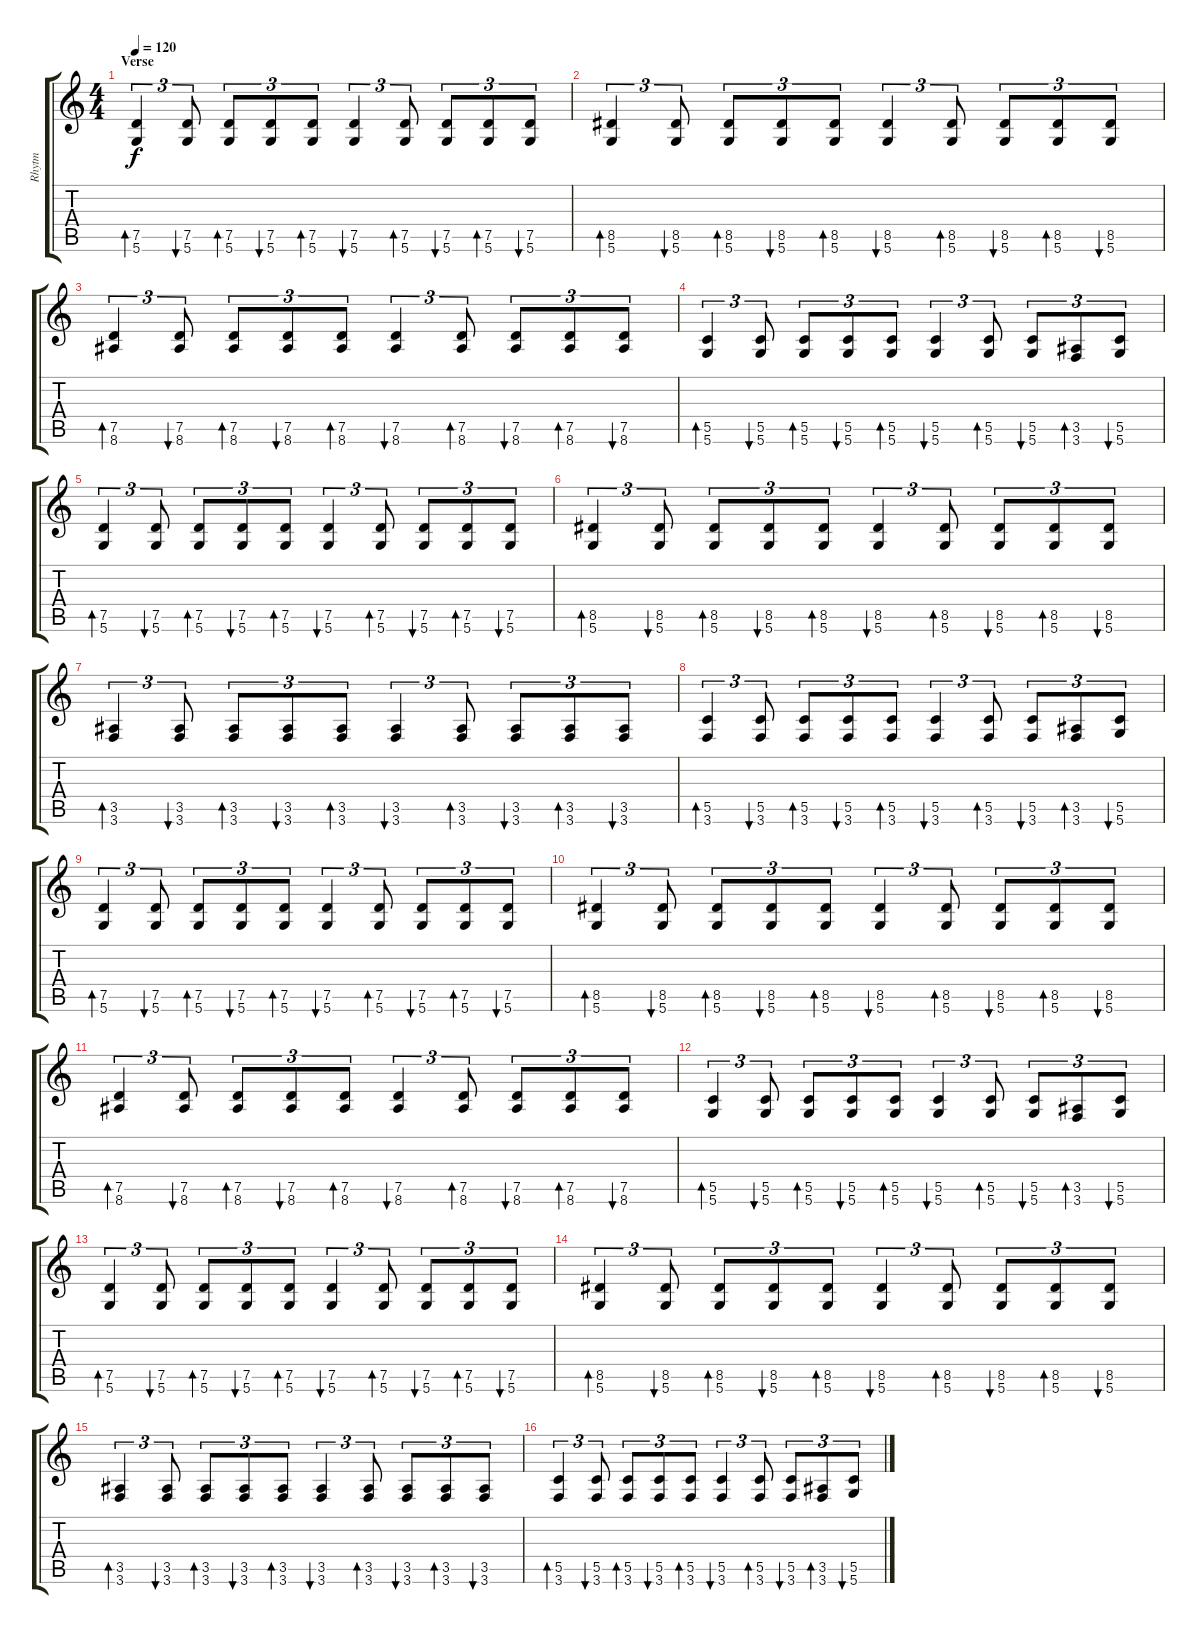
\track ("Rhytm" "Rhytm") {instrument acousticguitarsteel}
\staff {score tabs}
\tuning (D4 A3 F3 C3 G2 D2) {hide}
\ts (4 4)
\section ("" "Verse")
\tempo 120
\clef g2
\ks c
(7.5 5.6).4{tu (3 2) bd 60 dy f} (7.5 5.6).8{tu (3 2) bu 60} (7.5 5.6).8{tu (3 2) bd 60} (7.5 5.6).8{tu (3 2) bu 60} (7.5 5.6).8{tu (3 2) bd 60} (7.5 5.6).4{tu (3 2) bu 60} (7.5 5.6).8{tu (3 2) bd 60} (7.5 5.6).8{tu (3 2) bu 60} (7.5 5.6).8{tu (3 2) bd 60} (7.5 5.6).8{tu (3 2) bu 60} |
(8.5 5.6).4{tu (3 2) bd 60} (8.5 5.6).8{tu (3 2) bu 60} (8.5 5.6).8{tu (3 2) bd 60} (8.5 5.6).8{tu (3 2) bu 60} (8.5 5.6).8{tu (3 2) bd 60} (8.5 5.6).4{tu (3 2) bu 60} (8.5 5.6).8{tu (3 2) bd 60} (8.5 5.6).8{tu (3 2) bu 60} (8.5 5.6).8{tu (3 2) bd 60} (8.5 5.6).8{tu (3 2) bu 60} |
(7.5 8.6).4{tu (3 2) bd 60} (7.5 8.6).8{tu (3 2) bu 60} (7.5 8.6).8{tu (3 2) bd 60} (7.5 8.6).8{tu (3 2) bu 60} (7.5 8.6).8{tu (3 2) bd 60} (7.5 8.6).4{tu (3 2) bu 60} (7.5 8.6).8{tu (3 2) bd 60} (7.5 8.6).8{tu (3 2) bu 60} (7.5 8.6).8{tu (3 2) bd 60} (7.5 8.6).8{tu (3 2) bu 60} |
(5.5 5.6).4{tu (3 2) bd 60} (5.5 5.6).8{tu (3 2) bu 60} (5.5 5.6).8{tu (3 2) bd 60} (5.5 5.6).8{tu (3 2) bu 60} (5.5 5.6).8{tu (3 2) bd 60} (5.5 5.6).4{tu (3 2) bu 60} (5.5 5.6).8{tu (3 2) bd 60} (5.5 5.6).8{tu (3 2) bu 60} (3.5 3.6).8{tu (3 2) bd 60} (5.5 5.6).8{tu (3 2) bu 60} |
(7.5 5.6).4{tu (3 2) bd 60} (7.5 5.6).8{tu (3 2) bu 60} (7.5 5.6).8{tu (3 2) bd 60} (7.5 5.6).8{tu (3 2) bu 60} (7.5 5.6).8{tu (3 2) bd 60} (7.5 5.6).4{tu (3 2) bu 60} (7.5 5.6).8{tu (3 2) bd 60} (7.5 5.6).8{tu (3 2) bu 60} (7.5 5.6).8{tu (3 2) bd 60} (7.5 5.6).8{tu (3 2) bu 60} |
(8.5 5.6).4{tu (3 2) bd 60} (8.5 5.6).8{tu (3 2) bu 60} (8.5 5.6).8{tu (3 2) bd 60} (8.5 5.6).8{tu (3 2) bu 60} (8.5 5.6).8{tu (3 2) bd 60} (8.5 5.6).4{tu (3 2) bu 60} (8.5 5.6).8{tu (3 2) bd 60} (8.5 5.6).8{tu (3 2) bu 60} (8.5 5.6).8{tu (3 2) bd 60} (8.5 5.6).8{tu (3 2) bu 60} |
(3.5 3.6).4{tu (3 2) bd 60} (3.5 3.6).8{tu (3 2) bu 60} (3.5 3.6).8{tu (3 2) bd 60} (3.5 3.6).8{tu (3 2) bu 60} (3.5 3.6).8{tu (3 2) bd 60} (3.5 3.6).4{tu (3 2) bu 60} (3.5 3.6).8{tu (3 2) bd 60} (3.5 3.6).8{tu (3 2) bu 60} (3.5 3.6).8{tu (3 2) bd 60} (3.5 3.6).8{tu (3 2) bu 60} |
(5.5 3.6).4{tu (3 2) bd 60} (5.5 3.6).8{tu (3 2) bu 60} (5.5 3.6).8{tu (3 2) bd 60} (5.5 3.6).8{tu (3 2) bu 60} (5.5 3.6).8{tu (3 2) bd 60} (5.5 3.6).4{tu (3 2) bu 60} (5.5 3.6).8{tu (3 2) bd 60} (5.5 3.6).8{tu (3 2) bu 60} (3.5 3.6).8{tu (3 2) bd 60} (5.5 5.6).8{tu (3 2) bu 60} |
(7.5 5.6).4{tu (3 2) bd 60} (7.5 5.6).8{tu (3 2) bu 60} (7.5 5.6).8{tu (3 2) bd 60} (7.5 5.6).8{tu (3 2) bu 60} (7.5 5.6).8{tu (3 2) bd 60} (7.5 5.6).4{tu (3 2) bu 60} (7.5 5.6).8{tu (3 2) bd 60} (7.5 5.6).8{tu (3 2) bu 60} (7.5 5.6).8{tu (3 2) bd 60} (7.5 5.6).8{tu (3 2) bu 60} |
(8.5 5.6).4{tu (3 2) bd 60} (8.5 5.6).8{tu (3 2) bu 60} (8.5 5.6).8{tu (3 2) bd 60} (8.5 5.6).8{tu (3 2) bu 60} (8.5 5.6).8{tu (3 2) bd 60} (8.5 5.6).4{tu (3 2) bu 60} (8.5 5.6).8{tu (3 2) bd 60} (8.5 5.6).8{tu (3 2) bu 60} (8.5 5.6).8{tu (3 2) bd 60} (8.5 5.6).8{tu (3 2) bu 60} |
(7.5 8.6).4{tu (3 2) bd 60} (7.5 8.6).8{tu (3 2) bu 60} (7.5 8.6).8{tu (3 2) bd 60} (7.5 8.6).8{tu (3 2) bu 60} (7.5 8.6).8{tu (3 2) bd 60} (7.5 8.6).4{tu (3 2) bu 60} (7.5 8.6).8{tu (3 2) bd 60} (7.5 8.6).8{tu (3 2) bu 60} (7.5 8.6).8{tu (3 2) bd 60} (7.5 8.6).8{tu (3 2) bu 60} |
(5.5 5.6).4{tu (3 2) bd 60} (5.5 5.6).8{tu (3 2) bu 60} (5.5 5.6).8{tu (3 2) bd 60} (5.5 5.6).8{tu (3 2) bu 60} (5.5 5.6).8{tu (3 2) bd 60} (5.5 5.6).4{tu (3 2) bu 60} (5.5 5.6).8{tu (3 2) bd 60} (5.5 5.6).8{tu (3 2) bu 60} (3.5 3.6).8{tu (3 2) bd 60} (5.5 5.6).8{tu (3 2) bu 60} |
(7.5 5.6).4{tu (3 2) bd 60} (7.5 5.6).8{tu (3 2) bu 60} (7.5 5.6).8{tu (3 2) bd 60} (7.5 5.6).8{tu (3 2) bu 60} (7.5 5.6).8{tu (3 2) bd 60} (7.5 5.6).4{tu (3 2) bu 60} (7.5 5.6).8{tu (3 2) bd 60} (7.5 5.6).8{tu (3 2) bu 60} (7.5 5.6).8{tu (3 2) bd 60} (7.5 5.6).8{tu (3 2) bu 60} |
(8.5 5.6).4{tu (3 2) bd 60} (8.5 5.6).8{tu (3 2) bu 60} (8.5 5.6).8{tu (3 2) bd 60} (8.5 5.6).8{tu (3 2) bu 60} (8.5 5.6).8{tu (3 2) bd 60} (8.5 5.6).4{tu (3 2) bu 60} (8.5 5.6).8{tu (3 2) bd 60} (8.5 5.6).8{tu (3 2) bu 60} (8.5 5.6).8{tu (3 2) bd 60} (8.5 5.6).8{tu (3 2) bu 60} |
(3.5 3.6).4{tu (3 2) bd 60} (3.5 3.6).8{tu (3 2) bu 60} (3.5 3.6).8{tu (3 2) bd 60} (3.5 3.6).8{tu (3 2) bu 60} (3.5 3.6).8{tu (3 2) bd 60} (3.5 3.6).4{tu (3 2) bu 60} (3.5 3.6).8{tu (3 2) bd 60} (3.5 3.6).8{tu (3 2) bu 60} (3.5 3.6).8{tu (3 2) bd 60} (3.5 3.6).8{tu (3 2) bu 60} |
(5.5 3.6).4{tu (3 2) bd 60} (5.5 3.6).8{tu (3 2) bu 60} (5.5 3.6).8{tu (3 2) bd 60} (5.5 3.6).8{tu (3 2) bu 60} (5.5 3.6).8{tu (3 2) bd 60} (5.5 3.6).4{tu (3 2) bu 60} (5.5 3.6).8{tu (3 2) bd 60} (5.5 3.6).8{tu (3 2) bu 60} (3.5 3.6).8{tu (3 2) bd 60} (5.5 5.6).8{tu (3 2) bu 60}
